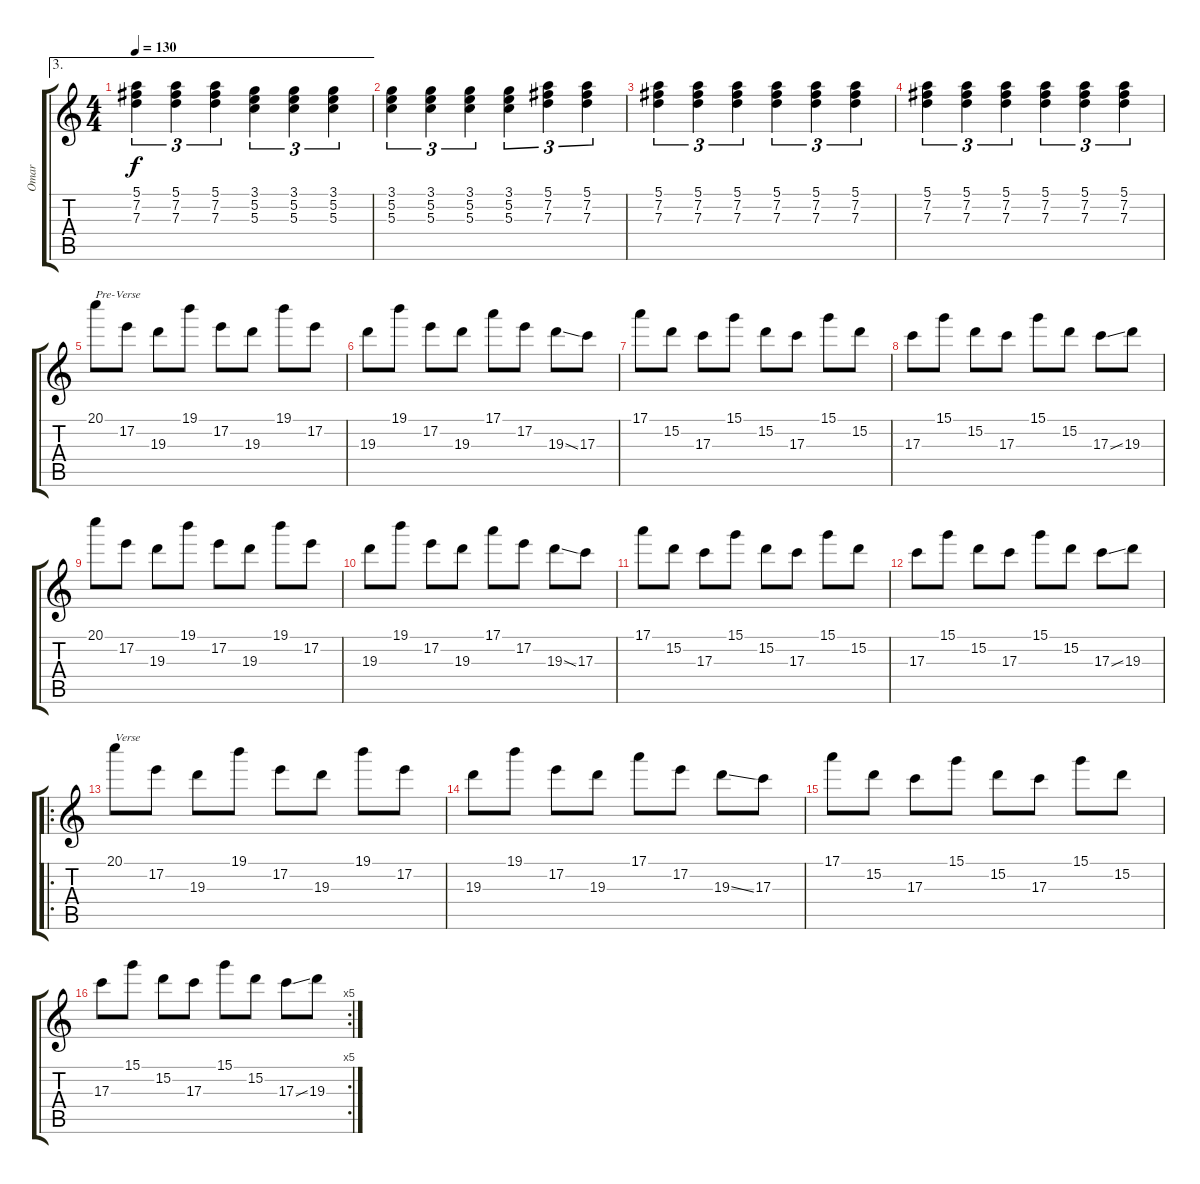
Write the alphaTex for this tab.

\track ("Omar" "Omar") {instrument distortionguitar}
\staff {score tabs}
\tuning (E4 B3 G3 D3 A2 E2) {hide}
\ae 3
\ts (4 4)
\tempo 130
\clef g2
\ks c
(5.1 7.2 7.3).4{tu (3 2) dy f} (5.1 7.2 7.3).4{tu (3 2)} (5.1 7.2 7.3).4{tu (3 2)} (3.1 5.2 5.3).4{tu (3 2)} (3.1 5.2 5.3).4{tu (3 2)} (3.1 5.2 5.3).4{tu (3 2)} |
(3.1 5.2 5.3).4{tu (3 2)} (3.1 5.2 5.3).4{tu (3 2)} (3.1 5.2 5.3).4{tu (3 2)} (3.1 5.2 5.3).4{tu (3 2)} (5.1 7.2 7.3).4{tu (3 2)} (5.1 7.2 7.3).4{tu (3 2)} |
(5.1 7.2 7.3).4{tu (3 2)} (5.1 7.2 7.3).4{tu (3 2)} (5.1 7.2 7.3).4{tu (3 2)} (5.1 7.2 7.3).4{tu (3 2)} (5.1 7.2 7.3).4{tu (3 2)} (5.1 7.2 7.3).4{tu (3 2)} |
(5.1 7.2 7.3).4{tu (3 2)} (5.1 7.2 7.3).4{tu (3 2)} (5.1 7.2 7.3).4{tu (3 2)} (5.1 7.2 7.3).4{tu (3 2)} (5.1 7.2 7.3).4{tu (3 2)} (5.1 7.2 7.3).4{tu (3 2)} |
20.1.8{txt "Pre-Verse"} 17.2.8 19.3.8 19.1.8 17.2.8 19.3.8 19.1.8 17.2.8 |
19.3.8 19.1.8 17.2.8 19.3.8 17.1.8 17.2.8 19.3{ss}.8 17.3.8 |
17.1.8 15.2.8 17.3.8 15.1.8 15.2.8 17.3.8 15.1.8 15.2.8 |
17.3.8 15.1.8 15.2.8 17.3.8 15.1.8 15.2.8 17.3{ss}.8 19.3.8 |
20.1.8 17.2.8 19.3.8 19.1.8 17.2.8 19.3.8 19.1.8 17.2.8 |
19.3.8 19.1.8 17.2.8 19.3.8 17.1.8 17.2.8 19.3{ss}.8 17.3.8 |
17.1.8 15.2.8 17.3.8 15.1.8 15.2.8 17.3.8 15.1.8 15.2.8 |
17.3.8 15.1.8 15.2.8 17.3.8 15.1.8 15.2.8 17.3{ss}.8 19.3.8 |
\ro
20.1.8{txt "Verse"} 17.2.8 19.3.8 19.1.8 17.2.8 19.3.8 19.1.8 17.2.8 |
19.3.8 19.1.8 17.2.8 19.3.8 17.1.8 17.2.8 19.3{ss}.8 17.3.8 |
17.1.8 15.2.8 17.3.8 15.1.8 15.2.8 17.3.8 15.1.8 15.2.8 |
\rc 5
17.3.8 15.1.8 15.2.8 17.3.8 15.1.8 15.2.8 17.3{ss}.8 19.3.8
